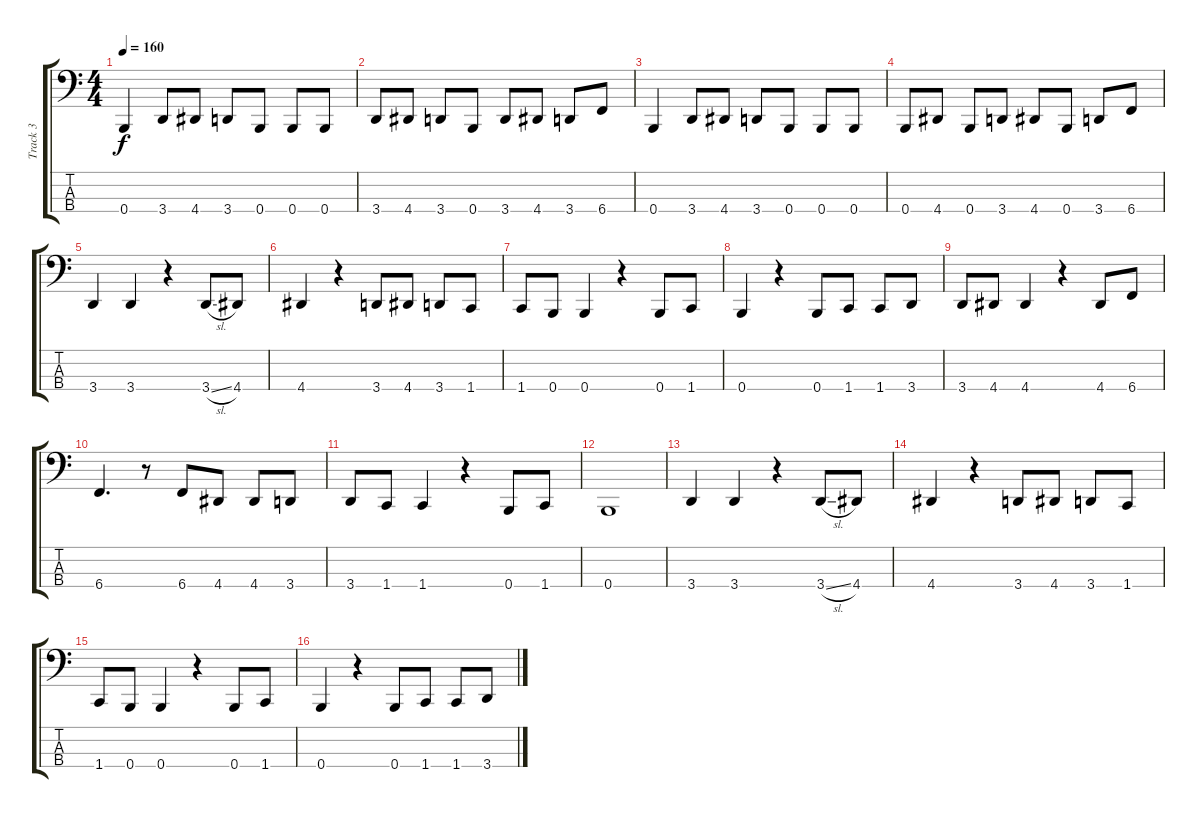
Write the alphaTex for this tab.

\track ("Track 3" "Track 3") {instrument electricbasspick}
\staff {score tabs}
\tuning (E2 B1 Gb1 B0) {hide}
\ts (4 4)
\tempo 160
\clef f4
\ks c
0.4.4{dy f} 3.4.8 4.4.8 3.4.8 0.4.8 0.4.8 0.4.8 |
3.4.8 4.4.8 3.4.8 0.4.8 3.4.8 4.4.8 3.4.8 6.4.8 |
0.4.4 3.4.8 4.4.8 3.4.8 0.4.8 0.4.8 0.4.8 |
0.4.8 4.4.8 0.4.8 3.4.8 4.4.8 0.4.8 3.4.8 6.4.8 |
3.4.4 3.4.4 r.4 3.4{sl}.8 4.4.8 |
4.4.4 r.4 3.4.8 4.4.8 3.4.8 1.4.8 |
1.4.8 0.4.8 0.4.4 r.4 0.4.8 1.4.8 |
0.4.4 r.4 0.4.8 1.4.8 1.4.8 3.4.8 |
3.4.8 4.4.8 4.4.4 r.4 4.4.8 6.4.8 |
6.4.4{d} r.8 6.4.8 4.4.8 4.4.8 3.4.8 |
3.4.8 1.4.8 1.4.4 r.4 0.4.8 1.4.8 |
0.4.1 |
3.4.4 3.4.4 r.4 3.4{sl}.8 4.4.8 |
4.4.4 r.4 3.4.8 4.4.8 3.4.8 1.4.8 |
1.4.8 0.4.8 0.4.4 r.4 0.4.8 1.4.8 |
0.4.4 r.4 0.4.8 1.4.8 1.4.8 3.4.8
